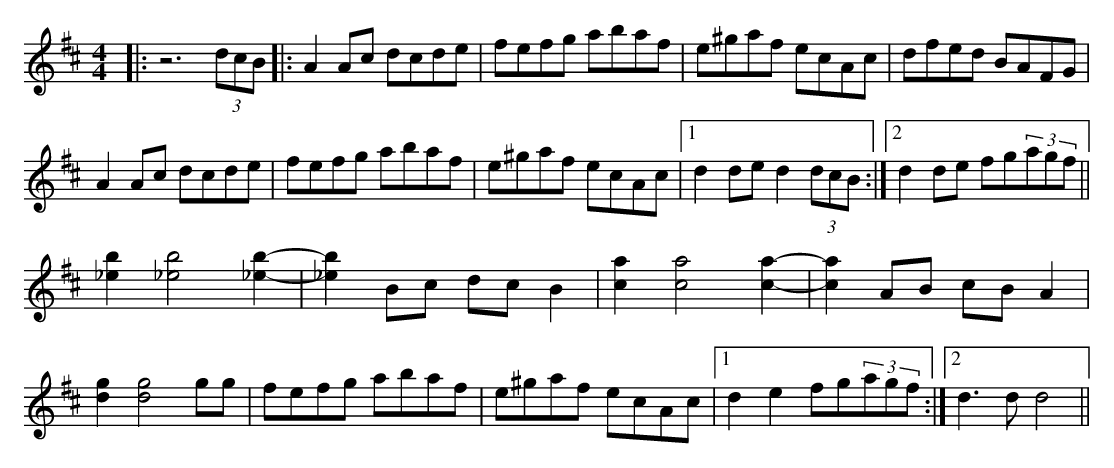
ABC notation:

X:1
M:4/4
K:D
|:z6(3dcB|:A2Ac dcde|fefg abaf|e^gaf ecAc|dfed BAFG|
A2Ac dcde|fefg abaf|e^gaf ecAc|1 d2 de d2(3dcB:|2 d2 de fg(3agf||
[_e2b2][_e4b4] [_e2b2]-|[_e2b2] Bc dcB2|[c2a2][c4a4][c2a2]-|[c2a2] AB cBA2|
[d2g2][d4g4] gg|fefg abaf|e^gaf ecAc|1 d2e2 fg(3agf:|2 d3d d4||
